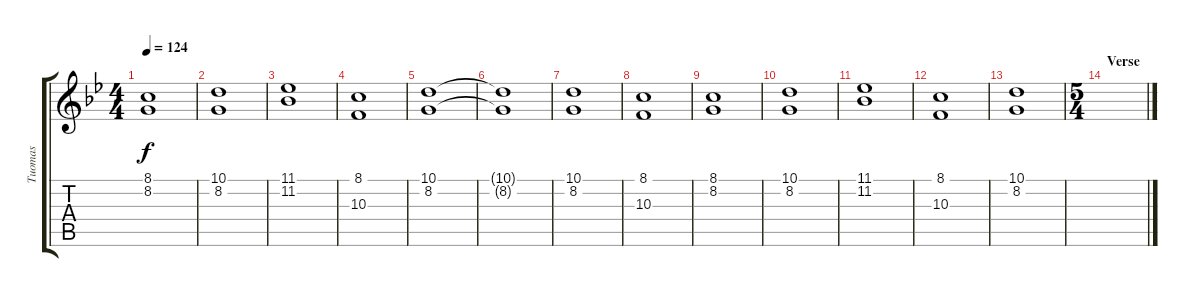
\track ("Tuomas" "Tuomas") {instrument stringensemble1}
\staff {score tabs}
\tuning (E4 B3 G3 D3 A2 E2) {hide}
\ts (4 4)
\tempo 124
\clef g2
\ks bb
(8.1 8.2).1{dy f} |
(10.1 8.2).1 |
(11.1 11.2).1 |
(8.1 10.3).1 |
(10.1 8.2).1 |
(10.1{t} 8.2{t}).1 |
(10.1 8.2).1 |
(8.1 10.3).1 |
(8.1 8.2).1 |
(10.1 8.2).1 |
(11.1 11.2).1 |
(8.1 10.3).1 |
(10.1 8.2).1 |
\ts (5 4)
\section ("" "Verse")
